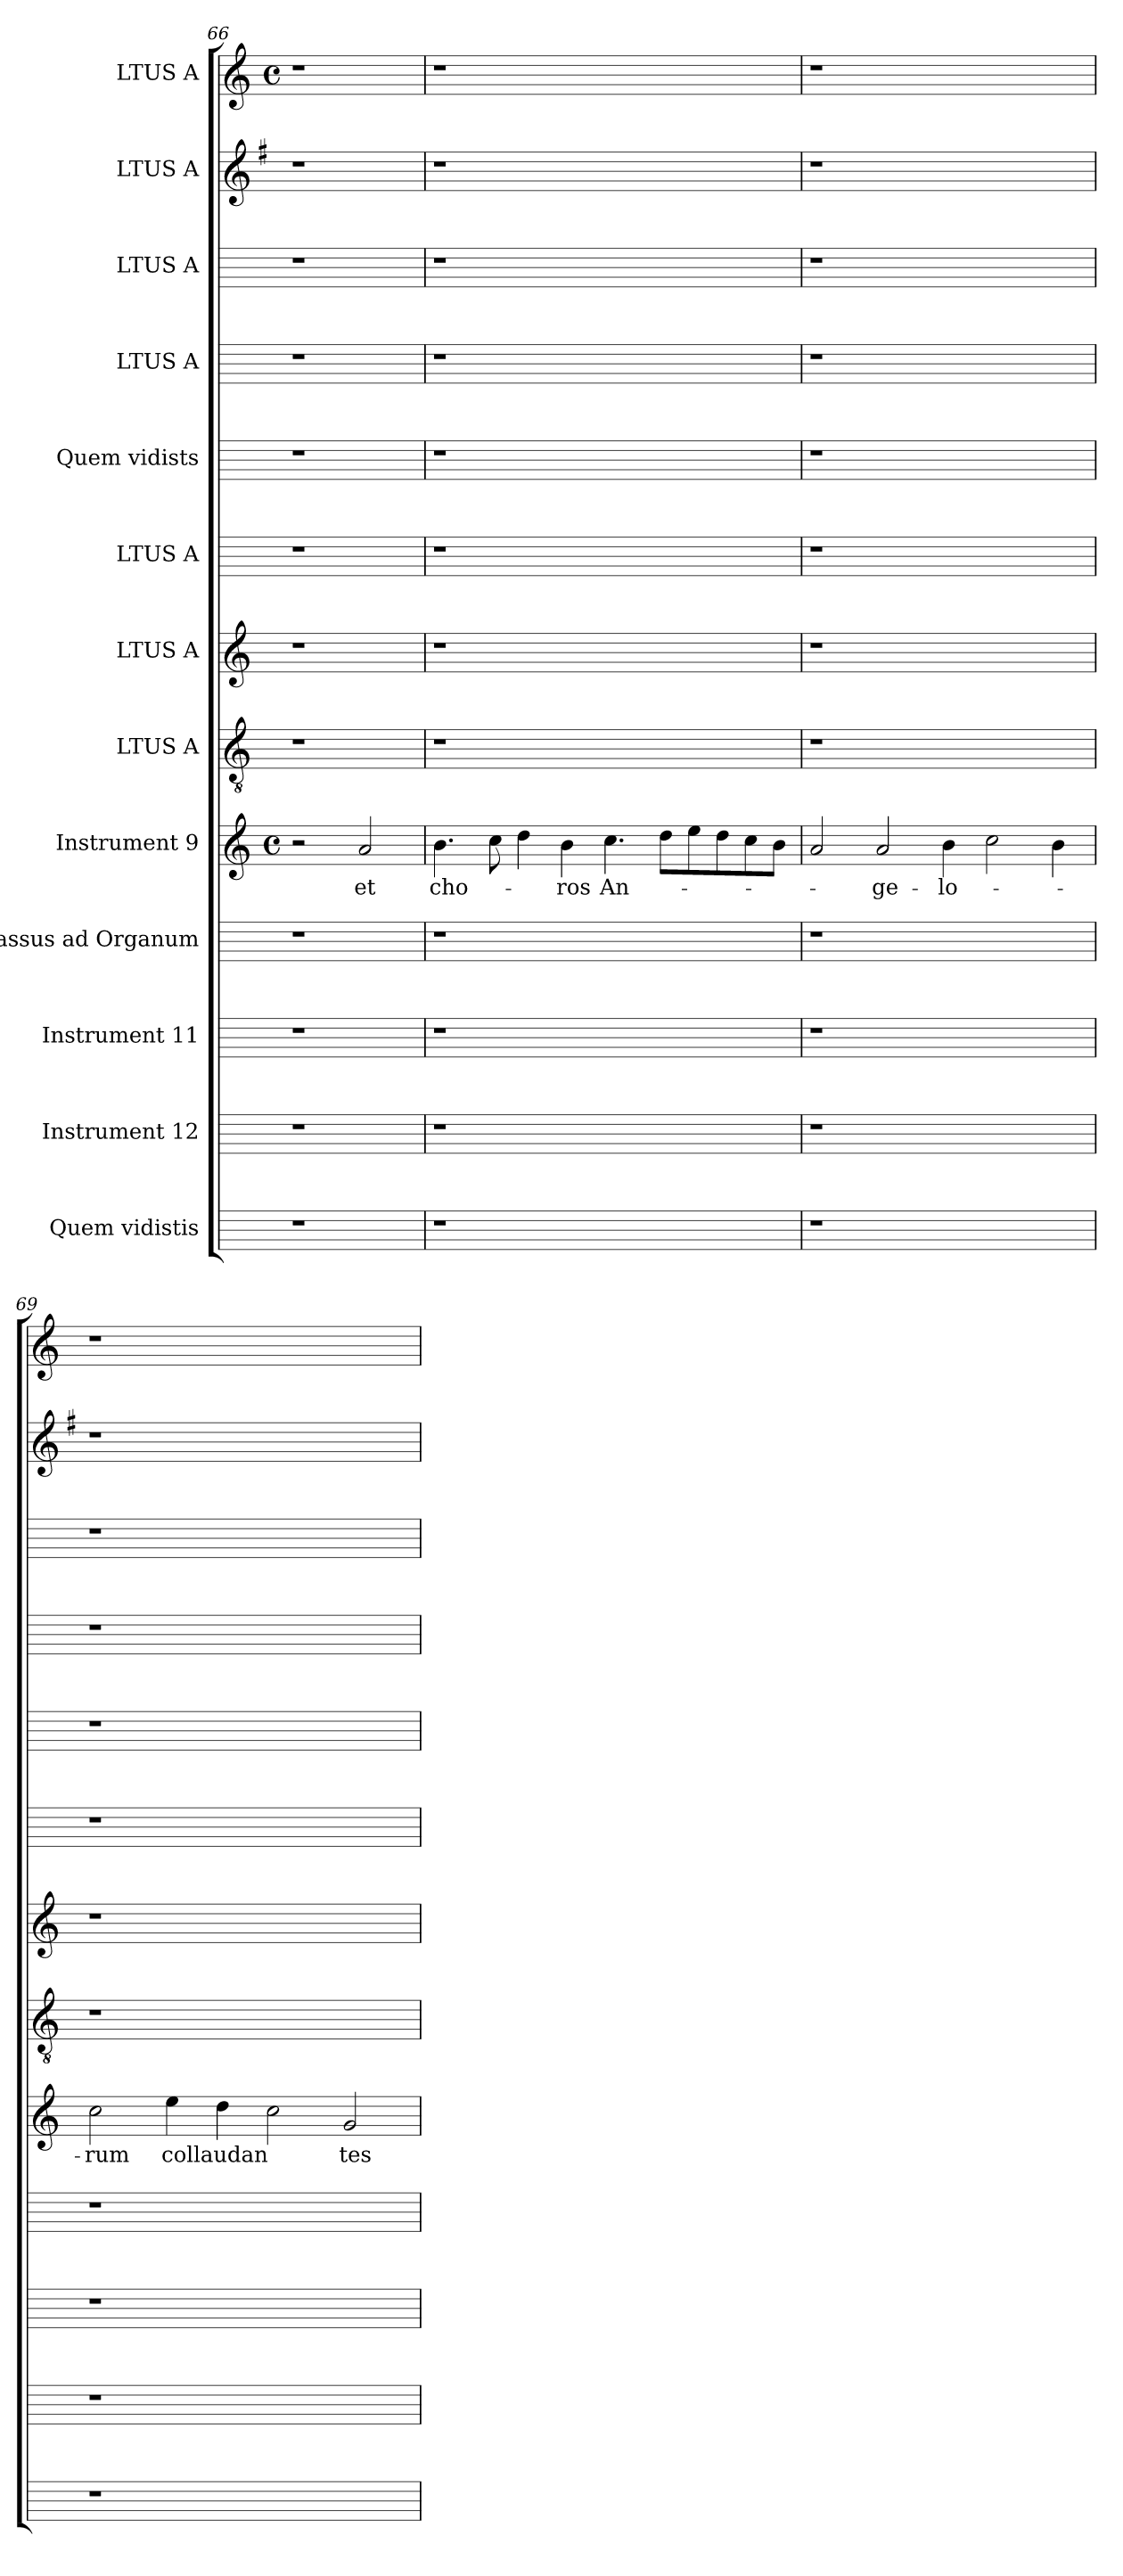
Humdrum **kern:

**kern	**kern	**kern	**kern	**kern	**text	**kern	**kern	**kern	**kern	**kern	**kern	**kern	**kern
*part13	*part12	*part11	*part10	*part9	*part9	*part8	*part7	*part6	*part5	*part4	*part3	*part2	*part1
*staff13	*staff12	*staff11	*staff10	*staff9	*staff9	*staff8	*staff7	*staff6	*staff5	*staff4	*staff3	*staff2	*staff1
*I"Quem vidistis	*I"Instrument 12	*I"Instrument 11	*I"Bassus ad Organum	*I"Instrument 9	*	*I"LTUS  A	*I"LTUS  A	*I"LTUS  A	*I"Quem vidists	*I"LTUS  A	*I"LTUS  A	*I"LTUS  A	*I"LTUS  A
*	*	*	*	*clefG2	*	*clefGv2	*clefG2	*	*	*	*	*clefG2	*clefG2
*	*	*	*	*	*	*	*	*	*	*	*	*k[f#]	*
*	*	*	*	*	*	*	*	*	*	*	*	*G:	*
*	*	*	*	*M4/4	*	*	*	*	*	*	*	*	*M4/4
*	*	*	*	*met(c)	*	*	*	*	*	*	*	*	*met(c)
=66	=66	=66	=66	=66	=66	=66	=66	=66	=66	=66	=66	=66	=66
1r	1r	1r	1r	2r	.	1r	1r	1r	1r	1r	1r	1r	1r
!	!	!	!	!	!LO:LY:b:cj	!	!	!	!	!	!	!	!
.	.	.	.	2a/	et	.	.	.	.	.	.	.	.
=67	=67	=67	=67	=67	=67	=67	=67	=67	=67	=67	=67	=67	=67
!	!	!	!	!	!LO:LY:b	!	!	!	!	!	!	!	!
1r	1r	1r	1r	4.b\	cho-	1r	1r	1r	1r	1r	1r	1r	1r
.	.	.	.	8cc\	.	.	.	.	.	.	.	.	.
.	.	.	.	4dd\	.	.	.	.	.	.	.	.	.
!	!	!	!	!	!LO:LY:b:cj	!	!	!	!	!	!	!	!
.	.	.	.	4b\	-ros	.	.	.	.	.	.	.	.
!	!	!	!	!	!LO:LY:b	!	!	!	!	!	!	!	!
1ryy	1ryy	1ryy	1ryy	4.cc\	An-	1ryy	1ryy	1ryy	1ryy	1ryy	1ryy	1ryy	1ryy
.	.	.	.	8dd\L	.	.	.	.	.	.	.	.	.
.	.	.	.	8ee\	.	.	.	.	.	.	.	.	.
.	.	.	.	8dd\	.	.	.	.	.	.	.	.	.
.	.	.	.	8cc\	.	.	.	.	.	.	.	.	.
.	.	.	.	8b\J	.	.	.	.	.	.	.	.	.
=68	=68	=68	=68	=68	=68	=68	=68	=68	=68	=68	=68	=68	=68
1r	1r	1r	1r	2a/	.	1r	1r	1r	1r	1r	1r	1r	1r
!	!	!	!	!	!LO:LY:b:cj	!	!	!	!	!	!	!	!
.	.	.	.	2a/	-ge-	.	.	.	.	.	.	.	.
!	!	!	!	!	!LO:LY:b:cj	!	!	!	!	!	!	!	!
1ryy	1ryy	1ryy	1ryy	4b\	-lo-	1ryy	1ryy	1ryy	1ryy	1ryy	1ryy	1ryy	1ryy
.	.	.	.	2cc\	.	.	.	.	.	.	.	.	.
.	.	.	.	4b\	.	.	.	.	.	.	.	.	.
!!LO:LB:g=z
=69	=69	=69	=69	=69	=69	=69	=69	=69	=69	=69	=69	=69	=69
!	!	!	!	!	!LO:LY:b:cj	!	!	!	!	!	!	!	!
1r	1r	1r	1r	2cc\	-rum	1r	1r	1r	1r	1r	1r	1r	1r
!	!	!	!	!	!LO:LY:b	!	!	!	!	!	!	!	!
.	.	.	.	4ee\	collaudan	.	.	.	.	.	.	.	.
.	.	.	.	4dd\	.	.	.	.	.	.	.	.	.
1ryy	1ryy	1ryy	1ryy	2cc\	.	1ryy	1ryy	1ryy	1ryy	1ryy	1ryy	1ryy	1ryy
!	!	!	!	!	!LO:LY:b:cj	!	!	!	!	!	!	!	!
.	.	.	.	2g/	tes	.	.	.	.	.	.	.	.
=	=	=	=	=	=	=	=	=	=	=	=	=	=
*-	*-	*-	*-	*-	*-	*-	*-	*-	*-	*-	*-	*-	*-
